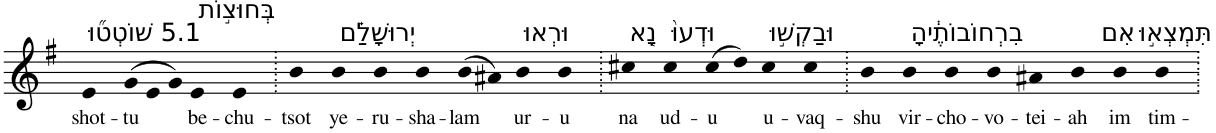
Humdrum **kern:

**kern	**text
*part1	*part1
*staff1	*staff1
*I"Piano	*
*I'Pno	*
*clefG2	*
*k[f#]	*
*G:	*
=1	=1
!LO:TX:a:t=5.1 שׁוֹטְט֞וּ	!
!	!LO:LY:b
4e	shot-
*Xtuplet	*
!	!LO:LY:b
(>12g	-tu
12e	.
12g)	.
!LO:TX:a:t=בְּחוּצ֣וֹת	!
!	!LO:LY:b
4e	be-
!	!LO:LY:b
4e	-chu-
=2.	=2.
!	!LO:LY:b
4b	-tsot
!LO:TX:a:t=יְרוּשָׁלִַ֗ם	!
!	!LO:LY:b
4b	ye-
!	!LO:LY:b
4b	-ru-
!	!LO:LY:b
4b	-sha-
!	!LO:LY:b
(>8b	-lam
8a#X)	.
!LO:TX:a:t=וּרְאוּ	!
!	!LO:LY:b
4b	ur-
!	!LO:LY:b
4b	-u
=3.	=3.
!LO:TX:a:t=נָ֤א	!
!	!LO:LY:b
4cc#X	na
!LO:TX:a:t=וּדְעוּ֙	!
!	!LO:LY:b
4cc#	ud-
!	!LO:LY:b
(>8cc#	-u
8dd)	.
!LO:TX:a:t=וּבַקְשׁ֣וּ	!
!	!LO:LY:b
4cc#	u-
!	!LO:LY:b
4cc#	-vaq-
=4.	=4.
!	!LO:LY:b
4b	-shu
!LO:TX:a:t=בִרְחוֹבוֹתֶ֔יהָ	!
!	!LO:LY:b
4b	vir-
!	!LO:LY:b
4b	-cho-
!	!LO:LY:b
4b	-vo-
!	!LO:LY:b
4a#X	-tei-
!	!LO:LY:b
4b	-ah
!LO:TX:a:t=אִם	!
!	!LO:LY:b
4b	im
!LO:TX:a:t=תִּמְצְא֣וּ	!
!	!LO:LY:b
4b	tim-
=.	=.
*-	*-
